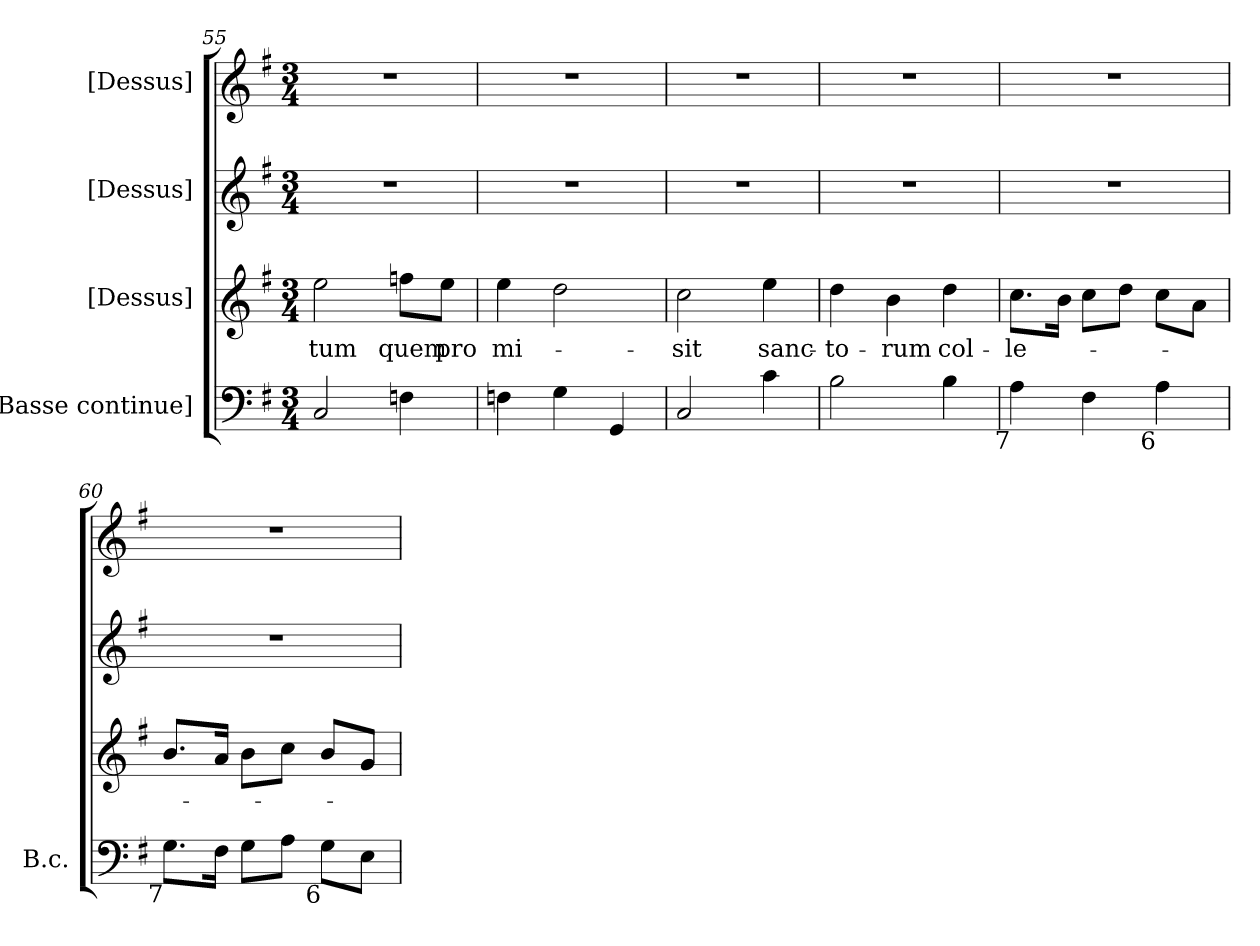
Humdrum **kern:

**kern	**kern	**text	**kern	**kern
*part4	*part3	*part3	*part2	*part1
*staff4	*staff3	*staff3	*staff2	*staff1
*I"[Basse continue]	*I"[Dessus]	*	*I"[Dessus]	*I"[Dessus]
*I'B.c.	*	*	*	*
*clefF4	*clefG2	*	*clefG2	*clefG2
*k[f#]	*k[f#]	*	*k[f#]	*k[f#]
*G:	*G:	*	*G:	*G:
*M3/4	*M3/4	*	*M3/4	*M3/4
=55	=55	=55	=55	=55
!	!	!LO:LY:b:color=#000000	!LO:N:vis=1	!LO:N:vis=1
2Ci/	2eei\	-tum	2.r	2.r
!	!	!LO:LY:b:color=#000000	!	!
4Fni\	8ffni\L	quem	.	.
!	!	!LO:LY:b:color=#000000	!	!
.	8eei\J	pro	.	.
!!LO:LB:g=z
=56	=56	=56	=56	=56
!	!	!LO:LY:b:color=#000000	!LO:N:vis=1	!LO:N:vis=1
4Fni\	4eei\	mi-	2.r	2.r
4Gi\	2ddi\	.	.	.
4GGi/	.	.	.	.
=57	=57	=57	=57	=57
!	!	!LO:LY:b:color=#000000	!LO:N:vis=1	!LO:N:vis=1
2Ci/	2cci\	-sit	2.r	2.r
!	!	!LO:LY:b:color=#000000	!	!
4ci\	4eei\	sanc-	.	.
=58	=58	=58	=58	=58
!	!	!LO:LY:b:color=#000000	!LO:N:vis=1	!LO:N:vis=1
2Bi\	4ddi\	-to-	2.r	2.r
!	!	!LO:LY:b:color=#000000	!	!
.	4bi\	-rum	.	.
!	!	!LO:LY:b:color=#000000	!	!
4Bi\	4ddi\	col-	.	.
=59	=59	=59	=59	=59
!LO:TX:b:rj:t=7	!	!	!	!
!	!	!LO:LY:b:color=#000000	!LO:N:vis=1	!LO:N:vis=1
4Ai\	8.cci\L	-le-	2.r	2.r
.	16bi\Jk	.	.	.
4F#i\	8cci\L	.	.	.
.	8ddi\J	.	.	.
!LO:TX:b:rj:t=6	!	!	!	!
4Ai\	8cci\L	.	.	.
.	8ai\J	.	.	.
=60	=60	=60	=60	=60
!LO:TX:b:rj:t=7	!	!	!	!
!	!	!	!LO:N:vis=1	!LO:N:vis=1
8.Gi\L	8.bi/L	.	2.r	2.r
16F#i\Jk	16ai/Jk	.	.	.
8Gi\L	8bi\L	.	.	.
8Ai\J	8cci\J	.	.	.
!LO:TX:b:rj:t=6	!	!	!	!
8Gi\L	8bi/L	.	.	.
8Ei\J	8gi/J	.	.	.
=	=	=	=	=
*-	*-	*-	*-	*-
